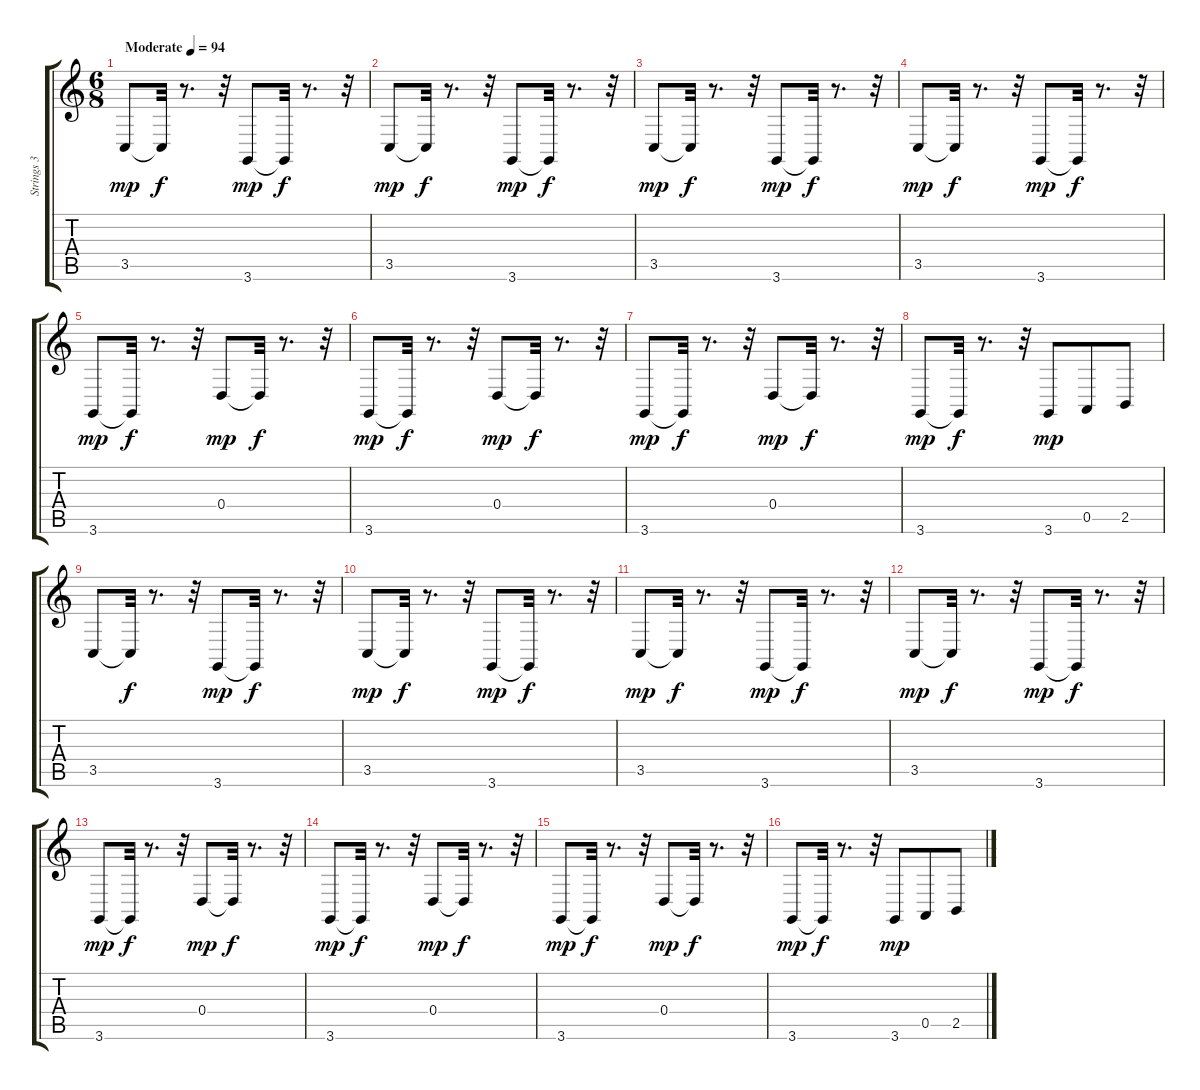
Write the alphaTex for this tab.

\track ("Strings 3" "Strings 3") {instrument stringensemble1}
\staff {score tabs}
\tuning (E4 B3 G3 D3 A2 E2) {hide}
\ts (6 8)
\tempo (94 "Moderate")
\clef g2
\ks c
3.5.8{dy mp instrument stringensemble1} 3.5{t}.32{dy f} r.8{d} r.32 3.6.8{dy mp} 3.6{t}.32{dy f} r.8{d} r.32 |
3.5.8{dy mp} 3.5{t}.32{dy f} r.8{d} r.32 3.6.8{dy mp} 3.6{t}.32{dy f} r.8{d} r.32 |
3.5.8{dy mp} 3.5{t}.32{dy f} r.8{d} r.32 3.6.8{dy mp} 3.6{t}.32{dy f} r.8{d} r.32 |
3.5.8{dy mp} 3.5{t}.32{dy f} r.8{d} r.32 3.6.8{dy mp} 3.6{t}.32{dy f} r.8{d} r.32 |
3.6.8{dy mp} 3.6{t}.32{dy f} r.8{d} r.32 0.4.8{dy mp} 0.4{t}.32{dy f} r.8{d} r.32 |
3.6.8{dy mp} 3.6{t}.32{dy f} r.8{d} r.32 0.4.8{dy mp} 0.4{t}.32{dy f} r.8{d} r.32 |
3.6.8{dy mp} 3.6{t}.32{dy f} r.8{d} r.32 0.4.8{dy mp} 0.4{t}.32{dy f} r.8{d} r.32 |
3.6.8{dy mp} 3.6{t}.32{dy f} r.8{d} r.32 3.6.8{dy mp} 0.5.8 2.5.8 |
3.5.8 3.5{t}.32{dy f} r.8{d} r.32 3.6.8{dy mp} 3.6{t}.32{dy f} r.8{d} r.32 |
3.5.8{dy mp} 3.5{t}.32{dy f} r.8{d} r.32 3.6.8{dy mp} 3.6{t}.32{dy f} r.8{d} r.32 |
3.5.8{dy mp} 3.5{t}.32{dy f} r.8{d} r.32 3.6.8{dy mp} 3.6{t}.32{dy f} r.8{d} r.32 |
3.5.8{dy mp} 3.5{t}.32{dy f} r.8{d} r.32 3.6.8{dy mp} 3.6{t}.32{dy f} r.8{d} r.32 |
3.6.8{dy mp} 3.6{t}.32{dy f} r.8{d} r.32 0.4.8{dy mp} 0.4{t}.32{dy f} r.8{d} r.32 |
3.6.8{dy mp} 3.6{t}.32{dy f} r.8{d} r.32 0.4.8{dy mp} 0.4{t}.32{dy f} r.8{d} r.32 |
3.6.8{dy mp} 3.6{t}.32{dy f} r.8{d} r.32 0.4.8{dy mp} 0.4{t}.32{dy f} r.8{d} r.32 |
3.6.8{dy mp} 3.6{t}.32{dy f} r.8{d} r.32 3.6.8{dy mp} 0.5.8 2.5.8
